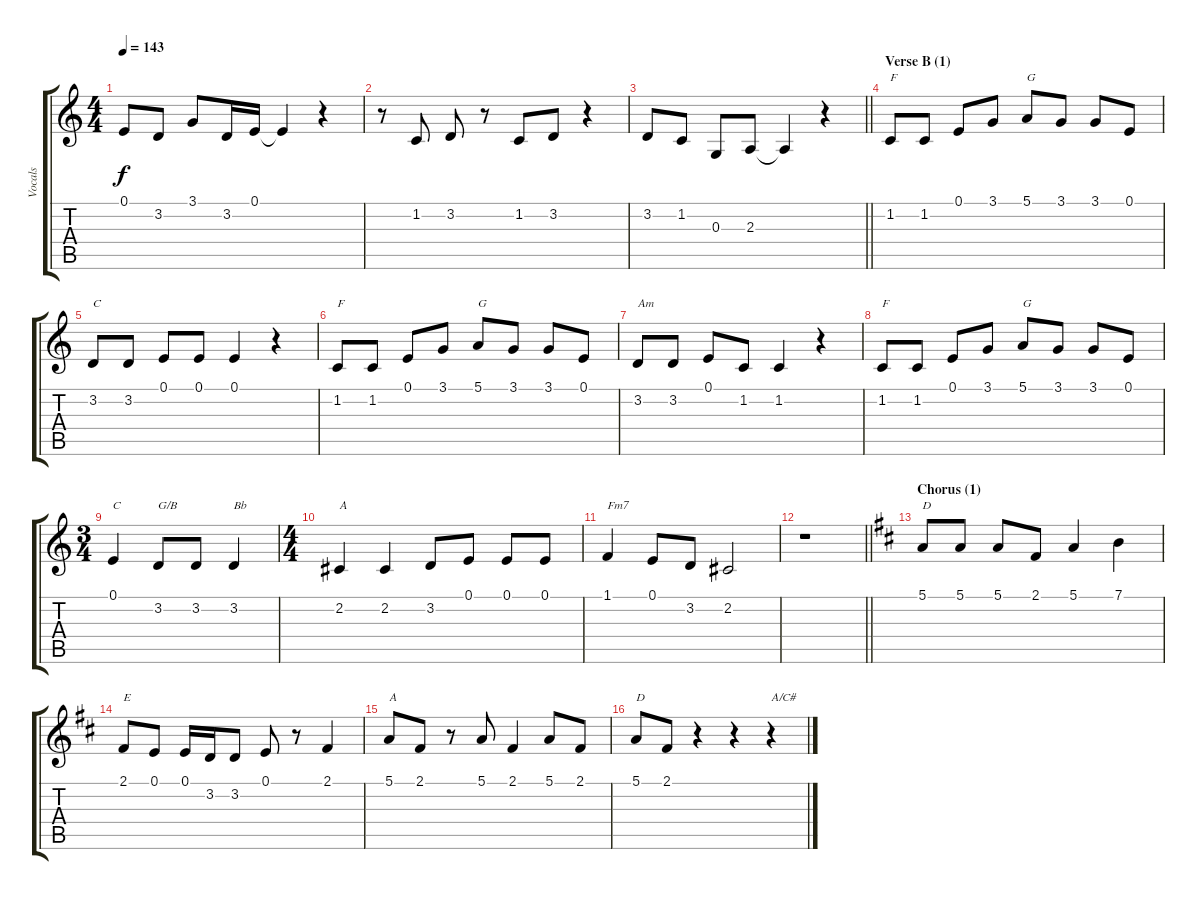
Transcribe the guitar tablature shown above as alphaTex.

\track ("Vocals" "Vocals") {instrument sopranosax}
\staff {score tabs}
\tuning (E4 B3 G3 D3 A2 E2) {hide}
\ts (4 4)
\tempo 143
\clef g2
\ks aminor
0.1.8{dy f} 3.2.8 3.1.8 3.2.16 0.1.16 0.1{t}.4 r.4 |
r.8 1.2.8 3.2.8 r.8 1.2.8 3.2.8 r.4 |
\barLineRight lightlight
3.2.8 1.2.8 0.3.8 2.3.8 2.3{t}.4 r.4 |
\section ("" "Verse B (1)")
1.2.8{txt "F"} 1.2.8 0.1.8 3.1.8 5.1.8{txt "G"} 3.1.8 3.1.8 0.1.8 |
3.2.8{txt "C"} 3.2.8 0.1.8 0.1.8 0.1.4 r.4 |
1.2.8{txt "F"} 1.2.8 0.1.8 3.1.8 5.1.8{txt "G"} 3.1.8 3.1.8 0.1.8 |
3.2.8{txt "Am"} 3.2.8 0.1.8 1.2.8 1.2.4 r.4 |
1.2.8{txt "F"} 1.2.8 0.1.8 3.1.8 5.1.8{txt "G"} 3.1.8 3.1.8 0.1.8 |
\ts (3 4)
0.1.4{txt "C"} 3.2.8{txt "G/B"} 3.2.8 3.2.4{txt "Bb"} |
\ts (4 4)
2.2.4{txt "A"} 2.2.4 3.2.8 0.1.8 0.1.8 0.1.8 |
1.1.4{txt "Fm7"} 0.1.8 3.2.8 2.2.2 |
\barLineRight lightlight
r.1 |
\section ("" "Chorus (1)")
\ks d
5.1.8{txt "D"} 5.1.8 5.1.8 2.1.8 5.1.4 7.1.4 |
2.1.8{txt "E"} 0.1.8 0.1.16 3.2.16 3.2.8 0.1.8 r.8 2.1.4 |
5.1.8{txt "A"} 2.1.8 r.8 5.1.8 2.1.4 5.1.8 2.1.8 |
5.1.8{txt "D"} 2.1.8 r.4 r.4 r.4{txt "A/C#"}
